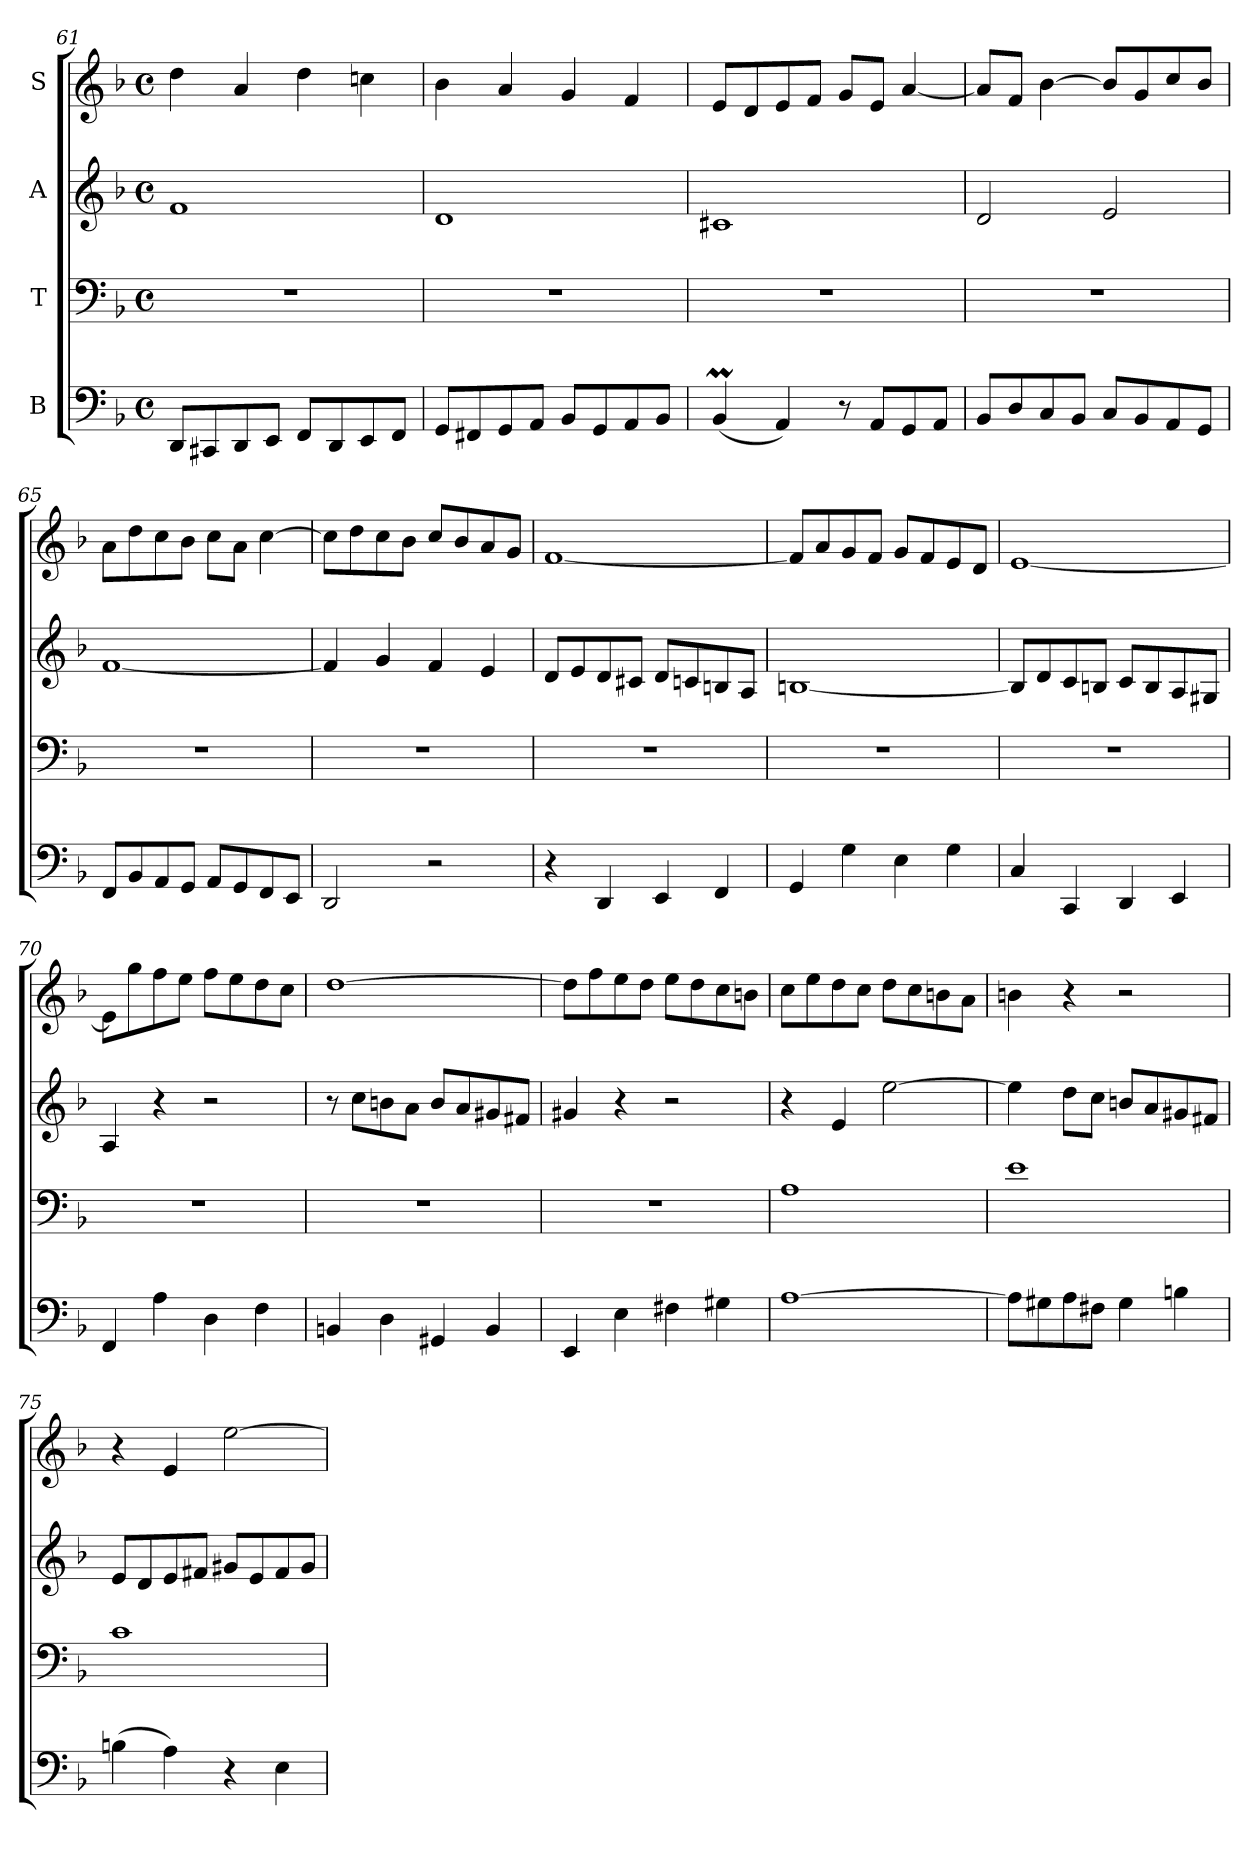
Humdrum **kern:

**kern	**kern	**kern	**kern
*part4	*part3	*part2	*part1
*staff4	*staff3	*staff2	*staff1
*I"B	*I"T	*I"A	*I"S
!!LO:LB:g=z
*clefF4	*clefF4	*clefG2	*clefG2
*k[b-]	*k[b-]	*k[b-]	*k[b-]
*M4/4	*M4/4	*M4/4	*M4/4
*met(c)	*met(c)	*met(c)	*met(c)
=61	=61	=61	=61
8DD/L	1r	1f	4dd\
8CC#X/	.	.	.
8DD/	.	.	4a/
8EE/J	.	.	.
8FF/L	.	.	4dd\
8DD/	.	.	.
8EE/	.	.	4ccn\
8FF/J	.	.	.
=62	=62	=62	=62
8GG/L	1r	1d	4b-\
8FF#X/	.	.	.
8GG/	.	.	4a/
8AA/J	.	.	.
8BB-/L	.	.	4g/
8GG/	.	.	.
8AA/	.	.	4f/
8BB-/J	.	.	.
=63	=63	=63	=63
(4BB-M/	1r	1c#X	8e/L
.	.	.	8d/
4AA/)	.	.	8e/
.	.	.	8f/J
8r	.	.	8g/L
8AA/L	.	.	8e/J
8GG/	.	.	[4a/
8AA/J	.	.	.
=64	=64	=64	=64
8BB-/L	1r	2d/	8a/L]
8D/	.	.	8f/J
8C/	.	.	[4b-\
8BB-/J	.	.	.
8C/L	.	2e/	8b-/L]
8BB-/	.	.	8g/
8AA/	.	.	8cc/
8GG/J	.	.	8b-/J
=65	=65	=65	=65
8FF/L	1r	[1f	8a\L
8BB-/	.	.	8dd\
8AA/	.	.	8cc\
8GG/J	.	.	8b-\J
8AA/L	.	.	8cc\L
8GG/	.	.	8a\J
8FF/	.	.	[4cc\
8EE/J	.	.	.
=66	=66	=66	=66
2DD/	1r	4f/]	8cc\L]
.	.	.	8dd\
.	.	4g/	8cc\
.	.	.	8b-\J
2r	.	4f/	8cc/L
.	.	.	8b-/
.	.	4e/	8a/
.	.	.	8g/J
!!LO:PB:g=z
=67	=67	=67	=67
4r	1r	8d/L	[1f
.	.	8e/	.
4DD/	.	8d/	.
.	.	8c#X/J	.
4EE/	.	8d/L	.
.	.	8cn/	.
4FF/	.	8Bn/	.
.	.	8A/J	.
=68	=68	=68	=68
4GG/	1r	[1Bn	8f/L]
.	.	.	8a/
4G\	.	.	8g/
.	.	.	8f/J
4E\	.	.	8g/L
.	.	.	8f/
4G\	.	.	8e/
.	.	.	8d/J
=69	=69	=69	=69
4C/	1r	8B/L]	[1e
.	.	8d/	.
4CC/	.	8c/	.
.	.	8Bn/J	.
4DD/	.	8c/L	.
.	.	8B/	.
4EE/	.	8A/	.
.	.	8G#X/J	.
=70	=70	=70	=70
4FF/	1r	4A/	8e\L]
.	.	.	8gg\
4A\	.	4r	8ff\
.	.	.	8ee\J
4D\	.	2r	8ff\L
.	.	.	8ee\
4F\	.	.	8dd\
.	.	.	8cc\J
=71	=71	=71	=71
4BBn/	1r	8r	[1dd
.	.	8cc\L	.
4D\	.	8bn\	.
.	.	8a\J	.
4GG#X/	.	8b/L	.
.	.	8a/	.
4BB/	.	8g#X/	.
.	.	8f#X/J	.
!!LO:LB:g=z
=72	=72	=72	=72
4EE/	1r	4g#X/	8dd\L]
.	.	.	8ff\
4E\	.	4r	8ee\
.	.	.	8dd\J
4F#X\	.	2r	8ee\L
.	.	.	8dd\
4G#X\	.	.	8cc\
.	.	.	8bn\J
=73	=73	=73	=73
[1A	1A	4r	8cc\L
.	.	.	8ee\
.	.	4e/	8dd\
.	.	.	8cc\J
.	.	[2ee\	8dd\L
.	.	.	8cc\
.	.	.	8bn\
.	.	.	8a\J
=74	=74	=74	=74
8A\L]	1e	4ee\]	4bn\
8G#X\	.	.	.
8A\	.	8dd\L	4r
8F#X\J	.	8cc\J	.
4G#\	.	8bn/L	2r
.	.	8a/	.
4Bn\	.	8g#X/	.
.	.	8f#X/J	.
=75	=75	=75	=75
(4Bn\	1c	8e/L	4r
.	.	8d/	.
4A\)	.	8e/	4e/
.	.	8f#X/J	.
4r	.	8g#X/L	[2ee\
.	.	8e/	.
4E\	.	8f#/	.
.	.	8g#/J	.
=	=	=	=
*-	*-	*-	*-
